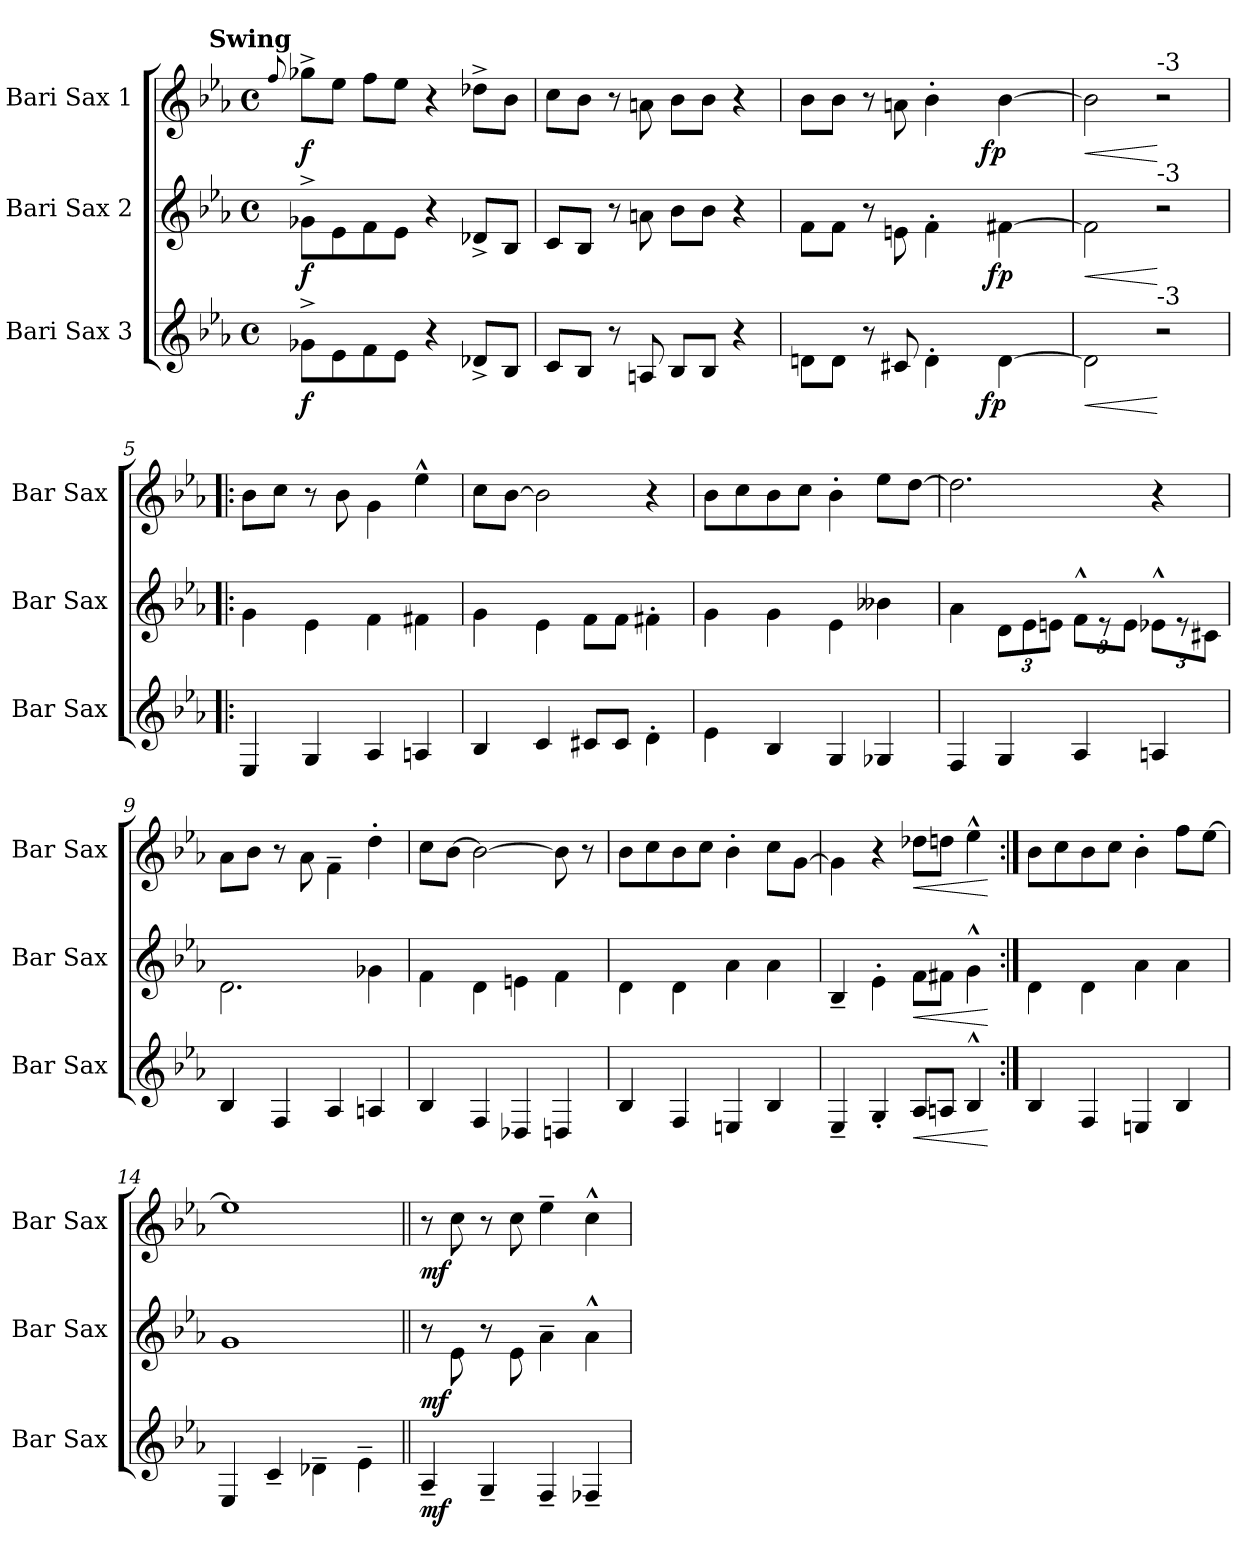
**kern	**dynam	**kern	**dynam	**kern	**dynam
*part3	*part3	*part2	*part2	*part1	*part1
*staff3	*staff3	*staff2	*staff2	*staff1	*staff1
*I"Bari Sax 3	*	*I"Bari Sax 2	*	*I"Bari Sax 1	*
*I'Bar Sax	*	*I'Bar Sax	*	*I'Bar Sax	*
*clefG2	*	*clefG2	*	*clefG2	*
*ITrd12c21	*	*ITrd12c21	*	*ITrd12c21	*
*k[b-e-a-]	*	*k[b-e-a-]	*	*k[b-e-a-]	*
*E-:	*	*E-:	*	*E-:	*
*M4/4	*	*M4/4	*	*M4/4	*
*met(c)	*	*met(c)	*	*met(c)	*
!!LO:REH:place=s1:a:enc=none:fs=12:t=Swing
=1	=1	=1	=1	=1	=1
.	.	.	.	8qqf/	.
!	!LO:DY:b	!	!LO:DY:b	!	!LO:DY:b
8G-X^>\L	f	8G-X^>\L	f	8g-X^>\L	f
8E-\	.	8E-\	.	8e-\J	.
8F\	.	8F\	.	8f\L	.
8E-\J	.	8E-\J	.	8e-\J	.
4r	.	4r	.	4r	.
8D-X^</L	.	8D-X^</L	.	8d-X^>\L	.
8BB-/J	.	8BB-/J	.	8B-\J	.
=2	=2	=2	=2	=2	=2
8C/L	.	8C/L	.	8c\L	.
8BB-/J	.	8BB-/J	.	8B-\J	.
8r	.	8r	.	8r	.
8AAn/	.	8An\	.	8An\	.
8BB-/L	.	8B-\L	.	8B-\L	.
8BB-/J	.	8B-\J	.	8B-\J	.
4r	.	4r	.	4r	.
=3	=3	=3	=3	=3	=3
*^	*	*^	*	*^	*
8Dn\L	2ryy	.	8F\L	3%2ryy	.	8B-\L	2ryy	.
8D\J	.	.	8F\J	.	.	8B-\J	.	.
8r	.	.	8r	.	.	8r	.	.
8C#X/	.	.	8En\	.	.	8An\	.	.
4D'>\	8..ryy	.	4F'>\	.	.	4B-'>\	8..ryy	.
.	.	.	.	24.ryy	.	.	.	.
!	!	!LO:DY:b	!	!	!	!	!	!LO:DY:b
.	4ryy	fp	.	.	.	.	4ryy	fp
!	!	!	!	!	!LO:DY:b	!	!	!
.	.	.	.	6ryy	fp	.	.	.
[4D\	.	.	[4F#X\	.	.	[4B-\	.	.
.	.	.	.	12ryy	.	.	.	.
.	32ryy	.	.	.	.	.	32ryy	.
.	.	.	.	48ryy	.	.	.	.
=4	=4	=4	=4	=4	=4	=4	=4	=4
!	!	!LO:HP:b	!	!	!LO:HP:b	!	!	!LO:HP:b
*v	*v	*	*	*	*	*v	*v	*
*	*	*v	*v	*	*	*
2D\]	<	2F#\]	<	2B-\]	<
!	!	!	!	!LO:TX:a:t=-3	!
!	!	!LO:TX:a:t=-3	!	!	!
!LO:TX:a:t=-3	!	!	!	!	!
2r	[	2r	[	2r	[
=5!|:	=5!|:	=5!|:	=5!|:	=5!|:	=5!|:
4EE-</	.	4G>\	.	8B-\L	.
.	.	.	.	8c\J	.
4GG</	.	4E->\	.	8r	.
.	.	.	.	8B-\	.
4AA-</	.	4F>\	.	4G\	.
4AAn</	.	4F#X>\	.	4e-^^>\	.
=6	=6	=6	=6	=6	=6
4BB-</	.	4G>\	.	8c\L	.
.	.	.	.	[8B-\J	.
4C</	.	4E->\	.	2B-\]	.
8C#X/L	.	8F\L	.	.	.
8C#/J	.	8F\J	.	.	.
4D'>\	.	4F#X'>\	.	4r	.
=7	=7	=7	=7	=7	=7
4E->\	.	4G>\	.	8B-\L	.
.	.	.	.	8c\	.
4BB-</	.	4G>\	.	8B-\	.
.	.	.	.	8c\J	.
4GG</	.	4E->\	.	4B-'>\	.
4GG-X</	.	4B--X>\	.	8e-\L	.
.	.	.	.	[8d\J	.
!!LO:LB:g=z
=8	=8	=8	=8	=8	=8
4FF</	.	4A->\	.	2.d\]	.
4GG</	.	12D\L	.	.	.
.	.	12E-\	.	.	.
.	.	12En\J	.	.	.
4AA-</	.	12F^^>\L	.	.	.
.	.	12r	.	.	.
.	.	12E\J	.	.	.
4AAn</	.	12E-X^^>\L	.	4r	.
.	.	12r	.	.	.
.	.	12C#X\J	.	.	.
=9	=9	=9	=9	=9	=9
4BB-</	.	2.D\	.	8A-\L	.
.	.	.	.	8B-\J	.
4FF</	.	.	.	8r	.
.	.	.	.	8A-\	.
4AA-</	.	.	.	4F~>\	.
4AAn</	.	4G-X>\	.	4d'>\	.
=10	=10	=10	=10	=10	=10
4BB-</	.	4F>\	.	8c\L	.
.	.	.	.	[8B-\J	.
4FF</	.	4D>\	.	2B-\_	.
4DD-X</	.	4En>\	.	.	.
4DDn</	.	4F>\	.	8B-\]	.
.	.	.	.	8r	.
=11	=11	=11	=11	=11	=11
4BB-</	.	4D>\	.	8B-\L	.
.	.	.	.	8c\	.
4FF</	.	4D>\	.	8B-\	.
.	.	.	.	8c\J	.
4EEn</	.	4A->\	.	4B-'>\	.
4BB-</	.	4A->\	.	8c\L	.
.	.	.	.	[8G\J	.
=12	=12	=12	=12	=12	=12
4EE-~</	.	4BB-~</	.	4G\]	.
4GG'</	.	4E-'>\	.	4r	.
!	!LO:HP:b	!	!LO:HP:b	!	!LO:HP:b
8AA-/L	<	8F\L	<	8d-X\L	<
8AAn/J	.	8F#X\J	.	8dn\J	.
4BB-^^>/	.	4G^^>\	.	4e-^^>\	.
.	[	.	[	.	[
=13:|!	=13:|!	=13:|!	=13:|!	=13:|!	=13:|!
4BB-</	.	4D>\	.	8B-\L	.
.	.	.	.	8c\	.
4FF</	.	4D>\	.	8B-\	.
.	.	.	.	8c\J	.
4EEn</	.	4A->\	.	4B-'>\	.
4BB-</	.	4A->\	.	8f\L	.
.	.	.	.	[8e-\J	.
=14	=14	=14	=14	=14	=14
4EE-i</	.	1G	.	1e-]	.
4C~</	.	.	.	.	.
4D-X~>\	.	.	.	.	.
4E-~>\	.	.	.	.	.
!!LO:PB:g=z
=15||	=15||	=15||	=15||	=15||	=15||
!	!LO:DY:b	!	!LO:DY:b	!	!LO:DY:b
4AA-~</	mf	8r	mf	8r	mf
.	.	8E-\	.	8c\	.
4GG~</	.	8r	.	8r	.
.	.	8E-\	.	8c\	.
4FF~</	.	4A-~>\	.	4e-~>\	.
4FF-X~</	.	4A-^^>\	.	4c^^>\	.
=	=	=	=	=	=
*-	*-	*-	*-	*-	*-
